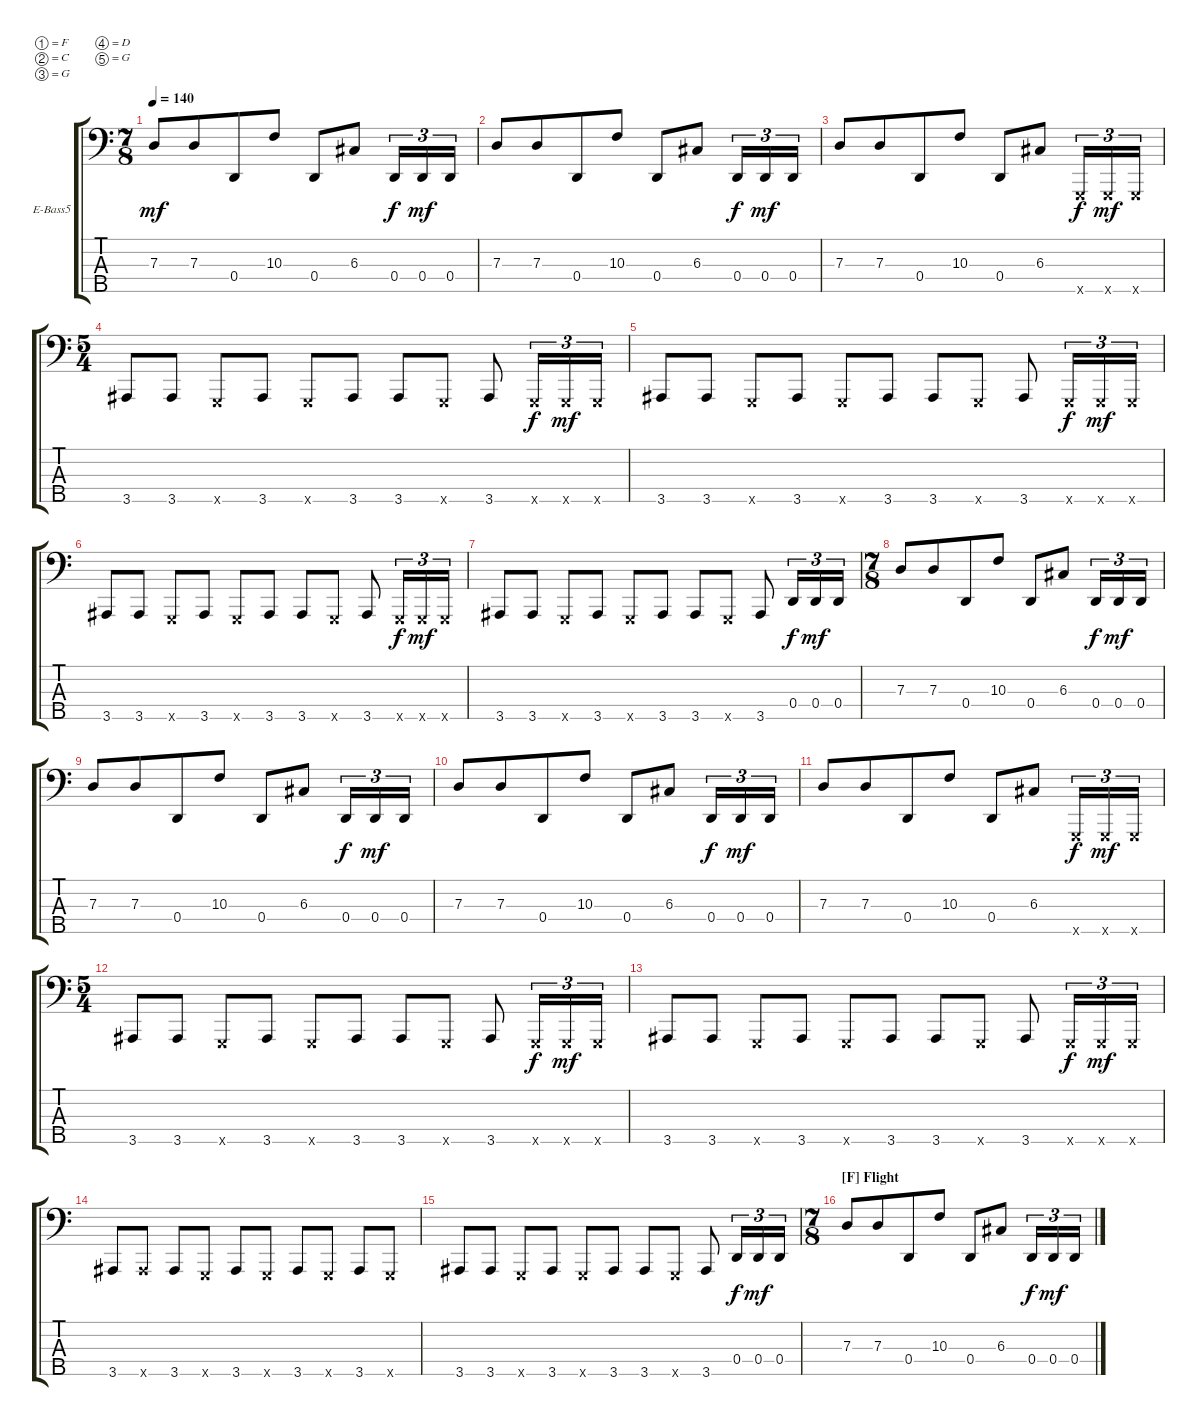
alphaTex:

\defaultSystemsLayout 4
\bracketExtendMode groupsimilarinstruments
\firstSystemTrackNameOrientation horizontal
\otherSystemsTrackNameOrientation horizontal
\track ("Skylar" "E-Bass5") {instrument electricbassfinger}
\staff {score tabs}
\tuning (F2 C2 G1 D1 G0)
\ts (7 8)
\tempo 140
\clef f4
\ks c
7.3.8{dy mf} 7.3.8 0.4.8 10.3.8 0.4.8 6.3.8 0.4.16{tu (3 2) dy f} 0.4.16{tu (3 2) dy mf} 0.4.16{tu (3 2)} |
7.3.8 7.3.8 0.4.8 10.3.8 0.4.8 6.3.8 0.4.16{tu (3 2) dy f} 0.4.16{tu (3 2) dy mf} 0.4.16{tu (3 2)} |
7.3.8 7.3.8 0.4.8 10.3.8 0.4.8 6.3.8 0.5{x}.16{tu (3 2) dy f} 0.5{x}.16{tu (3 2) dy mf} 0.5{x}.16{tu (3 2)} |
\ts (5 4)
3.5.8 3.5.8 0.5{x}.8 3.5.8 0.5{x}.8 3.5.8 3.5.8 0.5{x}.8 3.5.8 0.5{x}.16{tu (3 2) dy f} 0.5{x}.16{tu (3 2) dy mf} 0.5{x}.16{tu (3 2)} |
3.5.8 3.5.8 0.5{x}.8 3.5.8 0.5{x}.8 3.5.8 3.5.8 0.5{x}.8 3.5.8 0.5{x}.16{tu (3 2) dy f} 0.5{x}.16{tu (3 2) dy mf} 0.5{x}.16{tu (3 2)} |
3.5.8 3.5.8 0.5{x}.8 3.5.8 0.5{x}.8 3.5.8 3.5.8 0.5{x}.8 3.5.8 0.5{x}.16{tu (3 2) dy f} 0.5{x}.16{tu (3 2) dy mf} 0.5{x}.16{tu (3 2)} |
3.5.8 3.5.8 0.5{x}.8 3.5.8 0.5{x}.8 3.5.8 3.5.8 0.5{x}.8 3.5.8 0.4.16{tu (3 2) dy f} 0.4.16{tu (3 2) dy mf} 0.4.16{tu (3 2)} |
\ts (7 8)
7.3.8 7.3.8 0.4.8 10.3.8 0.4.8 6.3.8 0.4.16{tu (3 2) dy f} 0.4.16{tu (3 2) dy mf} 0.4.16{tu (3 2)} |
7.3.8 7.3.8 0.4.8 10.3.8 0.4.8 6.3.8 0.4.16{tu (3 2) dy f} 0.4.16{tu (3 2) dy mf} 0.4.16{tu (3 2)} |
7.3.8 7.3.8 0.4.8 10.3.8 0.4.8 6.3.8 0.4.16{tu (3 2) dy f} 0.4.16{tu (3 2) dy mf} 0.4.16{tu (3 2)} |
7.3.8 7.3.8 0.4.8 10.3.8 0.4.8 6.3.8 0.5{x}.16{tu (3 2) dy f} 0.5{x}.16{tu (3 2) dy mf} 0.5{x}.16{tu (3 2)} |
\ts (5 4)
3.5.8 3.5.8 0.5{x}.8 3.5.8 0.5{x}.8 3.5.8 3.5.8 0.5{x}.8 3.5.8 0.5{x}.16{tu (3 2) dy f} 0.5{x}.16{tu (3 2) dy mf} 0.5{x}.16{tu (3 2)} |
3.5.8 3.5.8 0.5{x}.8 3.5.8 0.5{x}.8 3.5.8 3.5.8 0.5{x}.8 3.5.8 0.5{x}.16{tu (3 2) dy f} 0.5{x}.16{tu (3 2) dy mf} 0.5{x}.16{tu (3 2)} |
3.5.8 3.5{x}.8 3.5.8 0.5{x}.8 3.5.8 0.5{x}.8 3.5.8 0.5{x}.8 3.5.8 0.5{x}.8 |
3.5.8 3.5.8 0.5{x}.8 3.5.8 0.5{x}.8 3.5.8 3.5.8 0.5{x}.8 3.5.8 0.4.16{tu (3 2) dy f} 0.4.16{tu (3 2) dy mf} 0.4.16{tu (3 2)} |
\ts (7 8)
\section ("F" "Flight")
7.3.8 7.3.8 0.4.8 10.3.8 0.4.8 6.3.8 0.4.16{tu (3 2) dy f} 0.4.16{tu (3 2) dy mf} 0.4.16{tu (3 2)}
